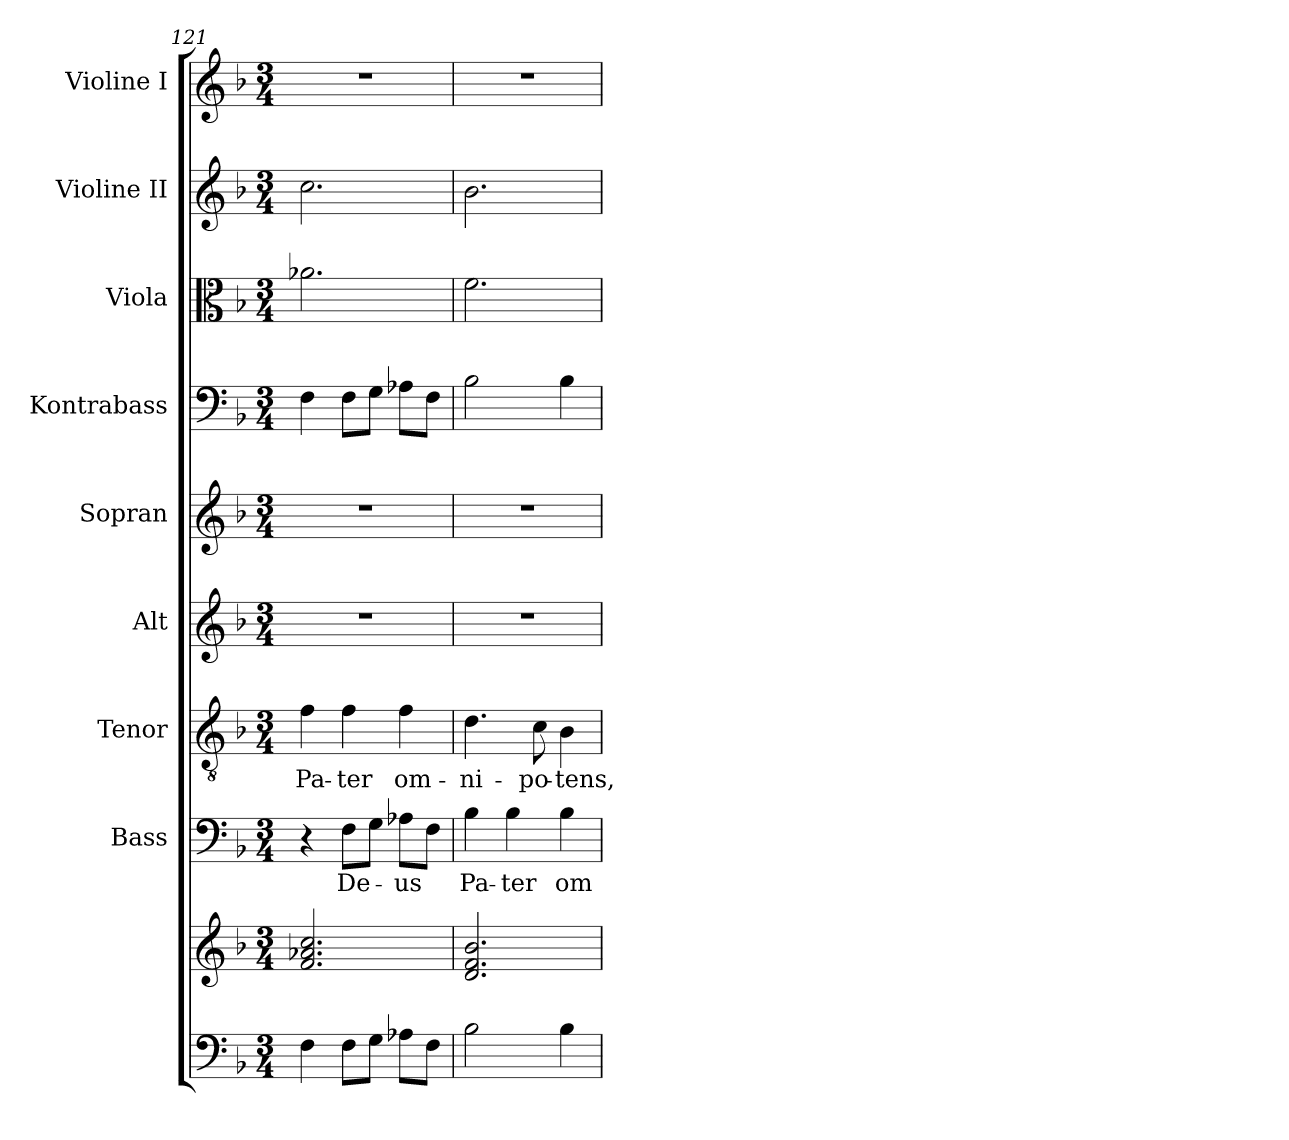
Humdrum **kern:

**kern	**kern	**kern	**text	**kern	**text	**kern	**kern	**kern	**kern	**kern	**kern
*part9	*part9	*part8	*part8	*part7	*part7	*part6	*part5	*part4	*part3	*part2	*part1
*staff10	*staff9	*staff8	*staff8	*staff7	*staff7	*staff6	*staff5	*staff4	*staff3	*staff2	*staff1
*	*	*I"Bass	*	*I"Tenor	*	*I"Alt	*I"Sopran	*I"Kontrabass	*I"Viola	*I"Violine II	*I"Violine I
*	*	*I'B.	*	*I'T.	*	*I'A.	*I'S.	*I'Kb.	*I'Vla.	*I'Vl. II	*I'Vl. I
*clefF4	*clefG2	*clefF4	*	*clefGv2	*	*clefG2	*clefG2	*clefF4	*clefC3	*clefG2	*clefG2
*	*	*	*	*	*	*	*	*ITrd7c12	*	*	*
*k[b-]	*k[b-]	*k[b-]	*	*k[b-]	*	*k[b-]	*k[b-]	*k[b-]	*k[b-]	*k[b-]	*k[b-]
*F:	*F:	*F:	*	*F:	*	*F:	*F:	*F:	*F:	*F:	*F:
*M3/4	*M3/4	*M3/4	*	*M3/4	*	*M3/4	*M3/4	*M3/4	*M3/4	*M3/4	*M3/4
=121	=121	=121	=121	=121	=121	=121	=121	=121	=121	=121	=121
!	!	!	!	!	!LO:LY:b	!	!	!	!	!	!
4F\	2.f/ 2.a-X/ 2.cc/	4r	.	4f\	Pa-	2.r	2.r	4FF\	2.a-X\	2.cc\	2.r
!	!	!	!LO:LY:b	!	!LO:LY:b	!	!	!	!	!	!
8F\L	.	8F\L	De-	4f\	-ter	.	.	8FF\L	.	.	.
8G\J	.	8G\J	.	.	.	.	.	8GG\J	.	.	.
!	!	!	!LO:LY:b	!	!LO:LY:b	!	!	!	!	!	!
8A-X\L	.	8A-X\L	-us	4f\	om-	.	.	8AA-X\L	.	.	.
8F\J	.	8F\J	.	.	.	.	.	8FF\J	.	.	.
=122	=122	=122	=122	=122	=122	=122	=122	=122	=122	=122	=122
!	!	!	!LO:LY:b	!	!LO:LY:b	!	!	!	!	!	!
2B-\	2.d/ 2.f/ 2.b-/	4B-\	Pa-	4.d\	-ni-	2.r	2.r	2BB-\	2.f\	2.b-\	2.r
!	!	!	!LO:LY:b	!	!	!	!	!	!	!	!
.	.	4B-\	-ter	.	.	.	.	.	.	.	.
!	!	!	!	!	!LO:LY:b	!	!	!	!	!	!
.	.	.	.	8c\	-po-	.	.	.	.	.	.
!	!	!	!LO:LY:b	!	!LO:LY:b	!	!	!	!	!	!
4B-\	.	4B-\	om-	4B-\	-tens,	.	.	4BB-\	.	.	.
=	=	=	=	=	=	=	=	=	=	=	=
*-	*-	*-	*-	*-	*-	*-	*-	*-	*-	*-	*-
